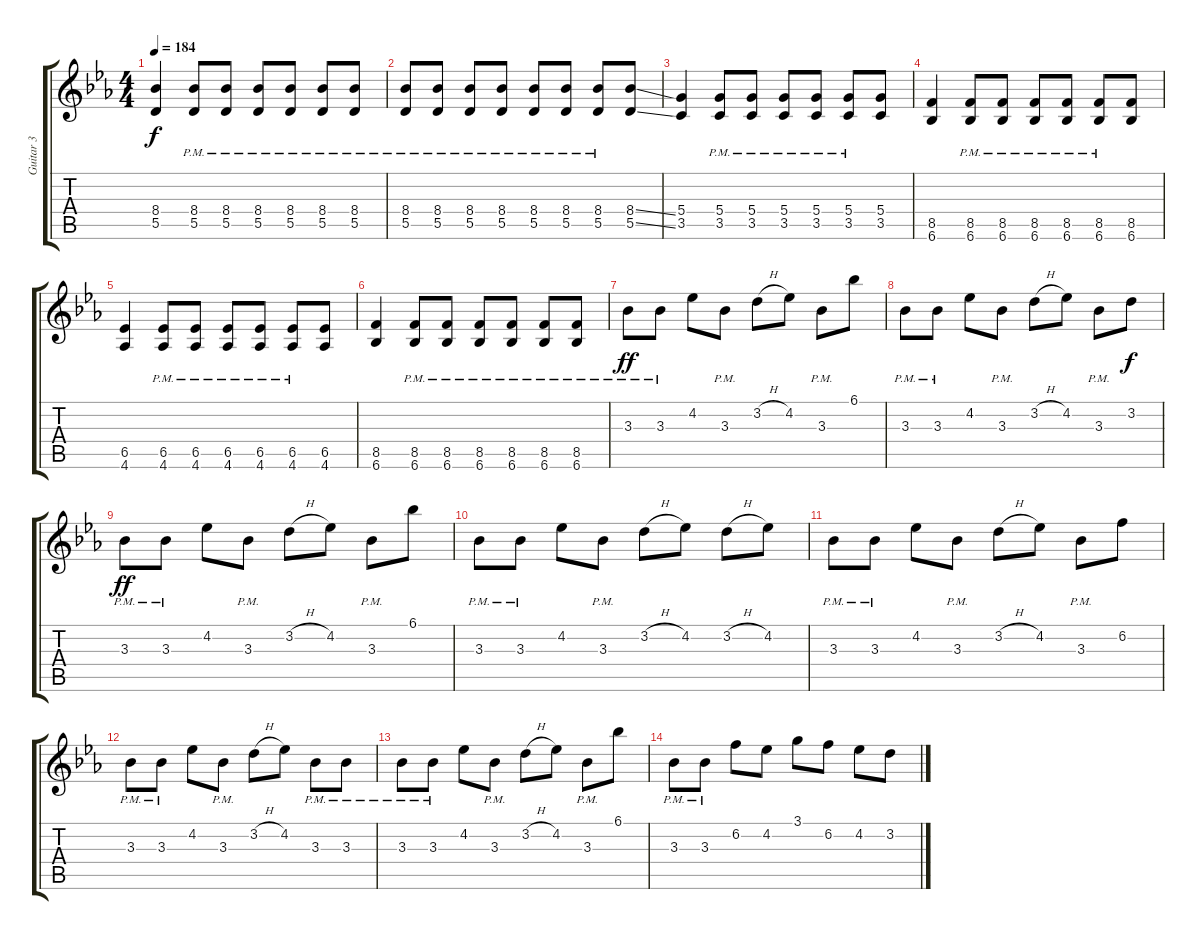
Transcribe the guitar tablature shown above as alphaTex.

\track ("Guitar 3" "Guitar 3") {instrument distortionguitar}
\staff {score tabs}
\tuning (E4 B3 G3 D3 A2 E2) {hide}
\ts (4 4)
\tempo 184
\clef g2
\ks eb
(8.4{t} 5.5).4{dy f} (8.4{pm} 5.5{pm}).8 (8.4{pm} 5.5{pm}).8 (8.4{pm} 5.5{pm}).8 (8.4{pm} 5.5{pm}).8 (8.4{pm} 5.5{pm}).8 (8.4{pm} 5.5{pm}).8 |
(8.4{pm} 5.5{pm}).8 (8.4{pm} 5.5{pm}).8 (8.4{pm} 5.5{pm}).8 (8.4{pm} 5.5{pm}).8 (8.4{pm} 5.5{pm}).8 (8.4{pm} 5.5{pm}).8 (8.4{pm} 5.5{pm}).8 (8.4{ss} 5.5{ss}).8 |
(5.4 3.5).4 (5.4{pm} 3.5{pm}).8 (5.4{pm} 3.5{pm}).8 (5.4{pm} 3.5{pm}).8 (5.4{pm} 3.5{pm}).8 (5.4{pm} 3.5{pm}).8 (5.4 3.5).8 |
(8.5 6.6).4 (8.5{pm} 6.6{pm}).8 (8.5{pm} 6.6{pm}).8 (8.5{pm} 6.6{pm}).8 (8.5{pm} 6.6{pm}).8 (8.5{pm} 6.6{pm}).8 (8.5 6.6).8 |
(6.5 4.6).4 (6.5{pm} 4.6{pm}).8 (6.5{pm} 4.6{pm}).8 (6.5{pm} 4.6{pm}).8 (6.5{pm} 4.6{pm}).8 (6.5{pm} 4.6{pm}).8 (6.5 4.6).8 |
(8.5 6.6).4 (8.5{pm} 6.6{pm}).8 (8.5{pm} 6.6{pm}).8 (8.5{pm} 6.6{pm}).8 (8.5{pm} 6.6{pm}).8 (8.5{pm} 6.6{pm}).8 (8.5{pm} 6.6{pm}).8 |
3.3{pm}.8{dy ff} 3.3{pm}.8 4.2.8 3.3{pm}.8 3.2{h}.8 4.2.8 3.3{pm}.8 6.1.8 |
3.3{pm}.8 3.3{pm}.8 4.2.8 3.3{pm}.8 3.2{h}.8 4.2.8 3.3{pm}.8 3.2.8{dy f} |
3.3{pm}.8{dy ff} 3.3{pm}.8 4.2.8 3.3{pm}.8 3.2{h}.8 4.2.8 3.3{pm}.8 6.1.8 |
3.3{pm}.8 3.3{pm}.8 4.2.8 3.3{pm}.8 3.2{h}.8 4.2.8 3.2{h}.8 4.2.8 |
3.3{pm}.8 3.3{pm}.8 4.2.8 3.3{pm}.8 3.2{h}.8 4.2.8 3.3{pm}.8 6.2.8 |
3.3{pm}.8 3.3{pm}.8 4.2.8 3.3{pm}.8 3.2{h}.8 4.2.8 3.3{pm}.8 3.3{pm}.8 |
3.3{pm}.8 3.3{pm}.8 4.2.8 3.3{pm}.8 3.2{h}.8 4.2.8 3.3{pm}.8 6.1.8 |
3.3{pm}.8 3.3{pm}.8 6.2.8 4.2.8 3.1.8 6.2.8 4.2.8 3.2.8
